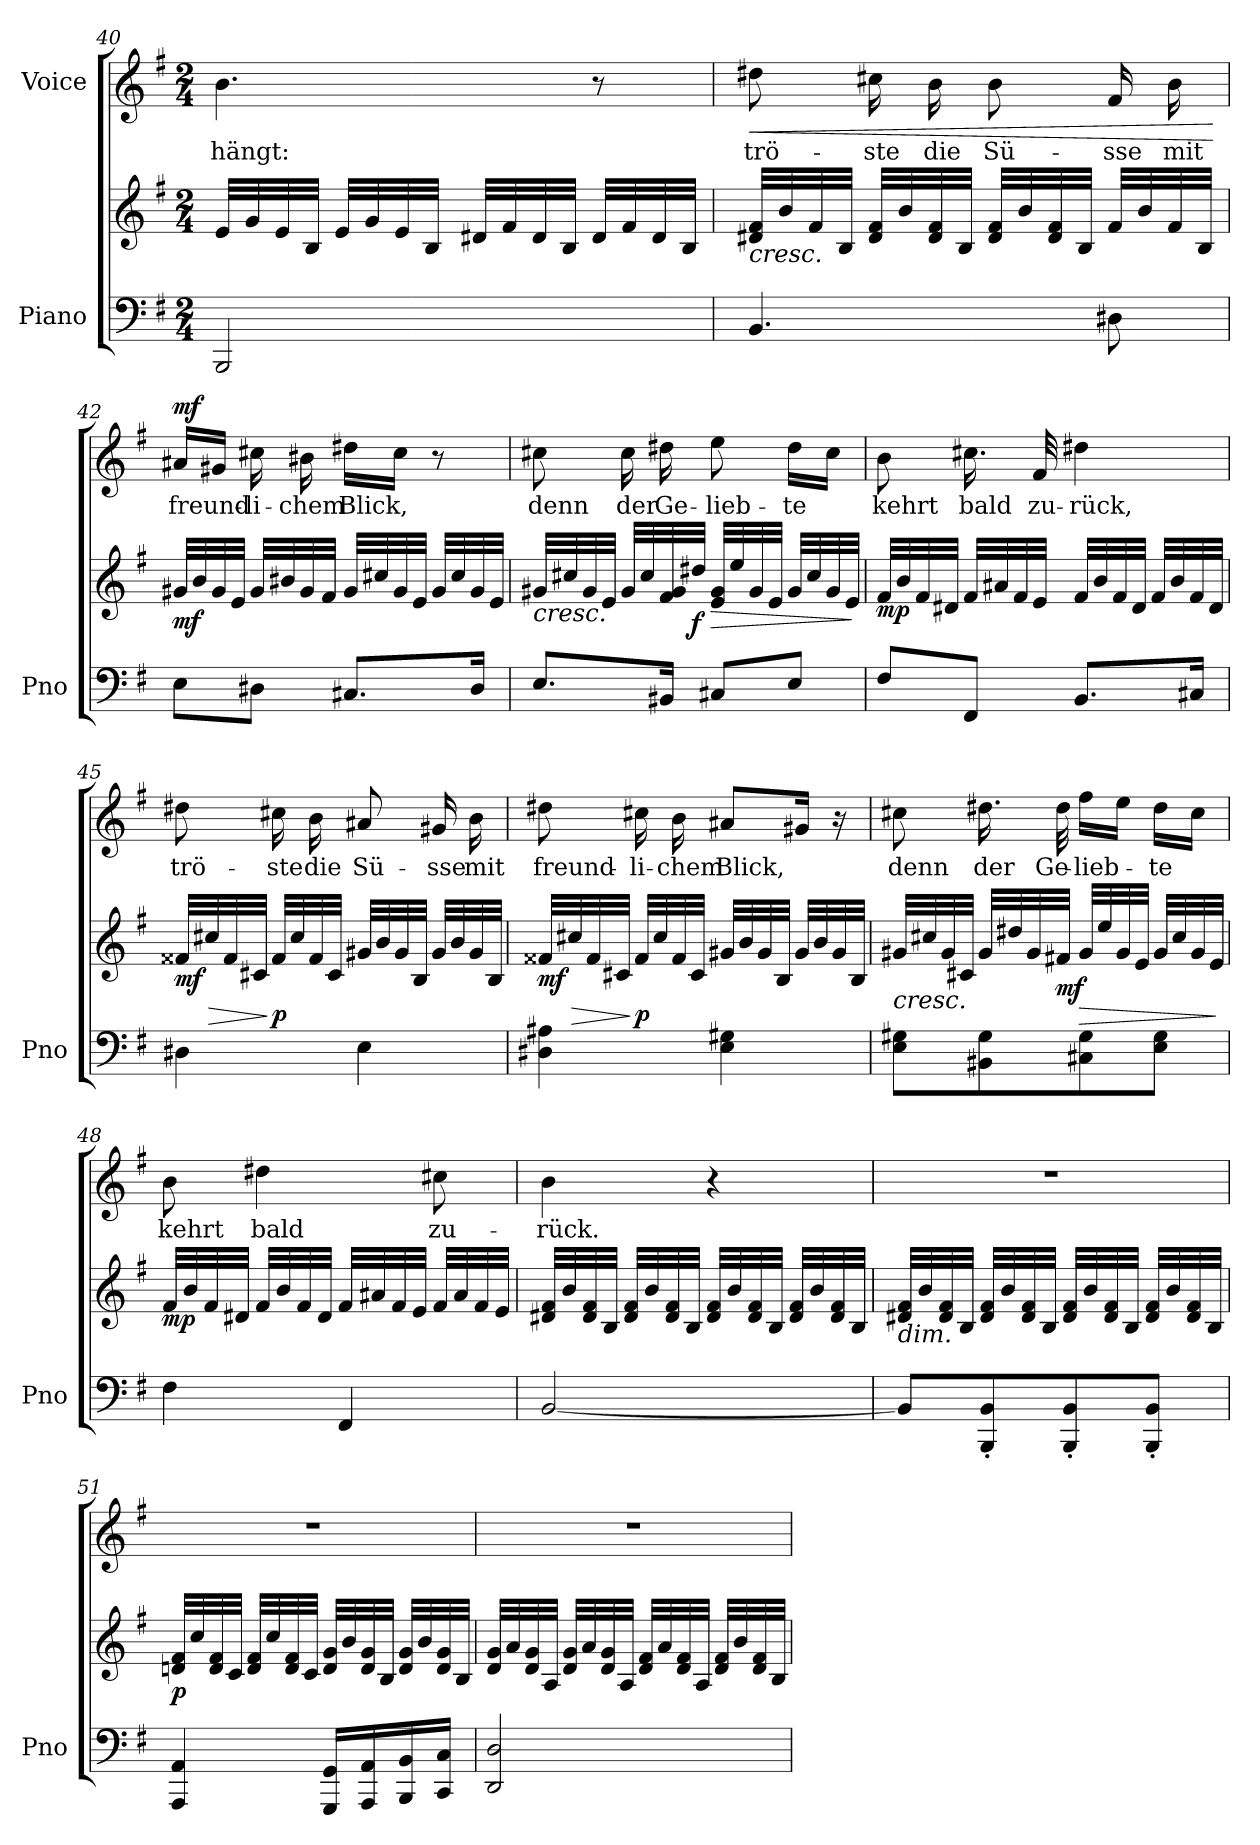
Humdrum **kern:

**kern	**kern	**dynam	**kern	**text	**dynam
*part2	*part2	*part2	*part1	*part1	*part1
*staff3	*staff2	*staff2/3	*staff1	*staff1	*staff1
*I"Piano	*	*	*I"Voice	*	*
*I'Pno	*	*	*	*	*
*clefF4	*clefG2	*	*clefG2	*	*
*k[f#]	*k[f#]	*	*k[f#]	*	*
*M2/4	*M2/4	*	*M2/4	*	*
=40	=40	=40	=40	=40	=40
!	!	!	!	!LO:LY:b	!
2BBB/	32e/LLL	.	4.b\	hängt:	.
.	32g/	.	.	.	.
.	32e/	.	.	.	.
.	32B/JJJ	.	.	.	.
.	32e/LLL	.	.	.	.
.	32g/	.	.	.	.
.	32e/	.	.	.	.
.	32B/JJJ	.	.	.	.
.	32d#X/LLL	.	.	.	.
.	32f#/	.	.	.	.
.	32d#/	.	.	.	.
.	32B/JJJ	.	.	.	.
.	32d#/LLL	.	8r	.	.
.	32f#/	.	.	.	.
.	32d#/	.	.	.	.
.	32B/JJJ	.	.	.	.
=41	=41	=41	=41	=41	=41
!	!LO:TX:b:i:t=cresc.	!	!	!	!
!	!	!	!	!LO:LY:b	!LO:HP:b
4.BB/	32d#X/ 32f#/LLL	.	8dd#X\	trö-	<
.	32b/	.	.	.	.
.	32f#/	.	.	.	.
.	32B/JJJ	.	.	.	.
!	!	!	!	!LO:LY:b	!
.	32d#/ 32f#/LLL	.	16cc#X\	-ste	.
.	32b/	.	.	.	.
!	!	!	!	!LO:LY:b	!
.	32d#/ 32f#/	.	16b\	die	.
.	32B/JJJ	.	.	.	.
!	!	!	!	!LO:LY:b	!
.	32d#/ 32f#/LLL	.	8b\	Sü-	.
.	32b/	.	.	.	.
.	32d#/ 32f#/	.	.	.	.
.	32B/JJJ	.	.	.	.
!	!	!	!	!LO:LY:b	!
8D#X\	32f#/LLL	.	16f#/	-sse	.
.	32b/	.	.	.	.
!	!	!	!	!LO:LY:b	!
.	32f#/	.	16b\	mit	.
.	32B/JJJ	.	.	.	.
.	.	.	.	.	[
!!LO:LB:g=z
=42	=42	=42	=42	=42	=42
!	!	!LO:DY:b	!	!LO:LY:b	!LO:DY:a
8E\L	32g#X/LLL	mf	16a#X/LL	freund-	mf
.	32b/	.	.	.	.
.	32g#/	.	16g#X/JJ	.	.
.	32e/JJJ	.	.	.	.
!	!	!	!	!LO:LY:b	!
8D#X\J	32g#/LLL	.	16cc#X\	-li-	.
.	32b#X/	.	.	.	.
!	!	!	!	!LO:LY:b	!
.	32g#/	.	16b#X\	-chem	.
.	32f#/JJJ	.	.	.	.
!	!	!	!	!LO:LY:b	!
8.C#X/L	32g#/LLL	.	16dd#X\LL	Blick,	.
.	32cc#X/	.	.	.	.
.	32g#/	.	16cc#\JJ	.	.
.	32e/JJJ	.	.	.	.
.	32g#/LLL	.	8r	.	.
.	32cc#/	.	.	.	.
16D#/Jk	32g#/	.	.	.	.
.	32e/JJJ	.	.	.	.
=43	=43	=43	=43	=43	=43
!	!	!LO:HP:b	!	!LO:LY:b	!
8.E/L	32g#X/LLL	<	8cc#X\	denn	.
.	32cc#X/	.	.	.	.
.	32g#/	.	.	.	.
.	32e/JJJ	.	.	.	.
!	!	!	!	!LO:LY:b	!
.	32g#/LLL	.	16cc#\	der	.
.	32cc#/	.	.	.	.
!	!	!	!	!LO:LY:b	!
16BB#X/Jk	32f#/ 32g#/	.	16dd#X\	Ge-	.
!	!	!LO:DY:b	!	!	!
.	32dd#X/JJJ	f	.	.	.
!	!	!LO:HP:n=1:b	!	!LO:LY:b	!
8C#X/L	32e/ 32g#/LLL	[ >	8ee\	-lieb-	.
.	32ee/	.	.	.	.
.	32g#/	.	.	.	.
.	32e/JJJ	.	.	.	.
!	!	!	!	!LO:LY:b	!
8E/J	32g#/LLL	.	16dd#\LL	-te	.
.	32cc#/	.	.	.	.
.	32g#/	.	16cc#\JJ	.	.
.	32e/JJJ	.	.	.	.
.	.	]	.	.	.
=44	=44	=44	=44	=44	=44
!	!	!LO:DY:b	!	!LO:LY:b	!
8F#/L	32f#/LLL	mp	8b\	kehrt	.
.	32b/	.	.	.	.
.	32f#/	.	.	.	.
.	32d#X/JJJ	.	.	.	.
!	!	!	!	!LO:LY:b	!
8FF#/J	32f#/LLL	.	16.cc#X\	bald	.
.	32a#X/	.	.	.	.
.	32f#/	.	.	.	.
!	!	!	!	!LO:LY:b	!
.	32e/JJJ	.	32f#/	zu-	.
!	!	!	!	!LO:LY:b	!
8.BB/L	32f#/LLL	.	4dd#X\	-rück,	.
.	32b/	.	.	.	.
.	32f#/	.	.	.	.
.	32d#/JJJ	.	.	.	.
.	32f#/LLL	.	.	.	.
.	32b/	.	.	.	.
16C#X/Jk	32f#/	.	.	.	.
.	32d#/JJJ	.	.	.	.
!!LO:PB:g=z
=45	=45	=45	=45	=45	=45
!	!	!LO:HP:b	!	!LO:LY:b	!
!	!	!LO:DY:n=1:b	!	!	!
4D#X\	32f##X/LLL	> mf	8dd#X\	trö-	.
.	32cc#X/	.	.	.	.
.	32f##/	.	.	.	.
.	32c#X/JJJ	.	.	.	.
!	!	!LO:DY:n=2:b	!	!LO:LY:b	!
.	32f##/LLL	] p	16cc#X\	-ste	.
.	32cc#/	.	.	.	.
!	!	!	!	!LO:LY:b	!
.	32f##/	.	16b\	die	.
.	32c#/JJJ	.	.	.	.
!	!	!	!	!LO:LY:b	!
4E\	32g#X/LLL	.	8a#X/	Sü-	.
.	32b/	.	.	.	.
.	32g#/	.	.	.	.
.	32B/JJJ	.	.	.	.
!	!	!	!	!LO:LY:b	!
.	32g#/LLL	.	16g#X/	-sse	.
.	32b/	.	.	.	.
!	!	!	!	!LO:LY:b	!
.	32g#/	.	16b\	mit	.
.	32B/JJJ	.	.	.	.
=46	=46	=46	=46	=46	=46
!	!	!LO:HP:b	!	!LO:LY:b	!
!	!	!LO:DY:n=1:b	!	!	!
4D#X\ 4A#X\	32f##X/LLL	> mf	8dd#X\	freund-	.
.	32cc#X/	.	.	.	.
.	32f##/	.	.	.	.
.	32c#X/JJJ	.	.	.	.
!	!	!LO:DY:n=2:b	!	!LO:LY:b	!
.	32f##/LLL	] p	16cc#X\	-li-	.
.	32cc#/	.	.	.	.
!	!	!	!	!LO:LY:b	!
.	32f##/	.	16b\	-chem	.
.	32c#/JJJ	.	.	.	.
!	!	!	!	!LO:LY:b	!
4E\ 4G#X\	32g#X/LLL	.	8a#X/L	Blick,	.
.	32b/	.	.	.	.
.	32g#/	.	.	.	.
.	32B/JJJ	.	.	.	.
.	32g#/LLL	.	16g#X/Jk	.	.
.	32b/	.	.	.	.
.	32g#/	.	16r	.	.
.	32B/JJJ	.	.	.	.
=47	=47	=47	=47	=47	=47
!	!	!LO:HP:b	!	!LO:LY:b	!
8E\ 8G#X\L	32g#X/LLL	<	8cc#X\	denn	.
.	32cc#X/	.	.	.	.
.	32g#/	.	.	.	.
.	32c#X/JJJ	.	.	.	.
!	!	!	!	!LO:LY:b	!
8BB#X\ 8G#\	32g#/LLL	.	16.dd#X\	der	.
.	32dd#X/	.	.	.	.
.	32g#/	.	.	.	.
!	!	!LO:DY:b	!	!LO:LY:b	!
.	32f#X/JJJ	mf	32dd#\	Ge-	.
!	!	!LO:HP:n=1:b	!	!LO:LY:b	!
8C#X\ 8G#\	32g#/LLL	[ >	16ff#\LL	-lieb-	.
.	32ee/	.	.	.	.
.	32g#/	.	16ee\JJ	.	.
.	32e/JJJ	.	.	.	.
!	!	!	!	!LO:LY:b	!
8E\ 8G#\J	32g#/LLL	.	16dd#\LL	-te	.
.	32cc#/	.	.	.	.
.	32g#/	.	16cc#\JJ	.	.
.	32e/JJJ	.	.	.	.
.	.	]	.	.	.
!!LO:LB:g=z
=48	=48	=48	=48	=48	=48
!	!	!LO:DY:b	!	!LO:LY:b	!
4F#\	32f#/LLL	mp	8b\	kehrt	.
.	32b/	.	.	.	.
.	32f#/	.	.	.	.
.	32d#X/JJJ	.	.	.	.
!	!	!	!	!LO:LY:b	!
.	32f#/LLL	.	4dd#X\	bald	.
.	32b/	.	.	.	.
.	32f#/	.	.	.	.
.	32d#/JJJ	.	.	.	.
4FF#/	32f#/LLL	.	.	.	.
.	32a#X/	.	.	.	.
.	32f#/	.	.	.	.
.	32e/JJJ	.	.	.	.
!	!	!	!	!LO:LY:b	!
.	32f#/LLL	.	8cc#X\	zu-	.
.	32a#/	.	.	.	.
.	32f#/	.	.	.	.
.	32e/JJJ	.	.	.	.
=49	=49	=49	=49	=49	=49
!	!	!	!	!LO:LY:b	!
[2BB/	32d#X/ 32f#/LLL	.	4b\	-rück.	.
.	32b/	.	.	.	.
.	32d#/ 32f#/	.	.	.	.
.	32B/JJJ	.	.	.	.
.	32d#/ 32f#/LLL	.	.	.	.
.	32b/	.	.	.	.
.	32d#/ 32f#/	.	.	.	.
.	32B/JJJ	.	.	.	.
.	32d#/ 32f#/LLL	.	4r	.	.
.	32b/	.	.	.	.
.	32d#/ 32f#/	.	.	.	.
.	32B/JJJ	.	.	.	.
.	32d#/ 32f#/LLL	.	.	.	.
.	32b/	.	.	.	.
.	32d#/ 32f#/	.	.	.	.
.	32B/JJJ	.	.	.	.
=50	=50	=50	=50	=50	=50
!	!LO:TX:b:i:t=dim.	!	!	!	!
8BB/L]	32d#X/ 32f#/LLL	.	2r	.	.
.	32b/	.	.	.	.
.	32d#/ 32f#/	.	.	.	.
.	32B/JJJ	.	.	.	.
8BBB/' 8BB/'	32d#/ 32f#/LLL	.	.	.	.
.	32b/	.	.	.	.
.	32d#/ 32f#/	.	.	.	.
.	32B/JJJ	.	.	.	.
8BBB/' 8BB/'	32d#/ 32f#/LLL	.	.	.	.
.	32b/	.	.	.	.
.	32d#/ 32f#/	.	.	.	.
.	32B/JJJ	.	.	.	.
8BBB/' 8BB/'J	32d#/ 32f#/LLL	.	.	.	.
.	32b/	.	.	.	.
.	32d#/ 32f#/	.	.	.	.
.	32B/JJJ	.	.	.	.
!!LO:LB:g=z
=51	=51	=51	=51	=51	=51
!	!	!LO:DY:b	!	!	!
4AAA/ 4AA/	32dn/ 32f#/LLL	p	2r	.	.
.	32cc/	.	.	.	.
.	32d/ 32f#/	.	.	.	.
.	32c/JJJ	.	.	.	.
.	32d/ 32f#/LLL	.	.	.	.
.	32cc/	.	.	.	.
.	32d/ 32f#/	.	.	.	.
.	32c/JJJ	.	.	.	.
16GGG/ 16GG/LL	32d/ 32g/LLL	.	.	.	.
.	32b/	.	.	.	.
16AAA/ 16AA/	32d/ 32g/	.	.	.	.
.	32B/JJJ	.	.	.	.
16BBB/ 16BB/	32d/ 32g/LLL	.	.	.	.
.	32b/	.	.	.	.
16CC/ 16C/JJ	32d/ 32g/	.	.	.	.
.	32B/JJJ	.	.	.	.
=52	=52	=52	=52	=52	=52
2DD/ 2D/	32d/ 32g/LLL	.	2r	.	.
.	32a/	.	.	.	.
.	32d/ 32g/	.	.	.	.
.	32A/JJJ	.	.	.	.
.	32d/ 32g/LLL	.	.	.	.
.	32a/	.	.	.	.
.	32d/ 32g/	.	.	.	.
.	32A/JJJ	.	.	.	.
.	32d/ 32f#/LLL	.	.	.	.
.	32a/	.	.	.	.
.	32d/ 32f#/	.	.	.	.
.	32A/JJJ	.	.	.	.
.	32d/ 32f#/LLL	.	.	.	.
.	32b/	.	.	.	.
.	32d/ 32f#/	.	.	.	.
.	32B/JJJ	.	.	.	.
=	=	=	=	=	=
*-	*-	*-	*-	*-	*-
